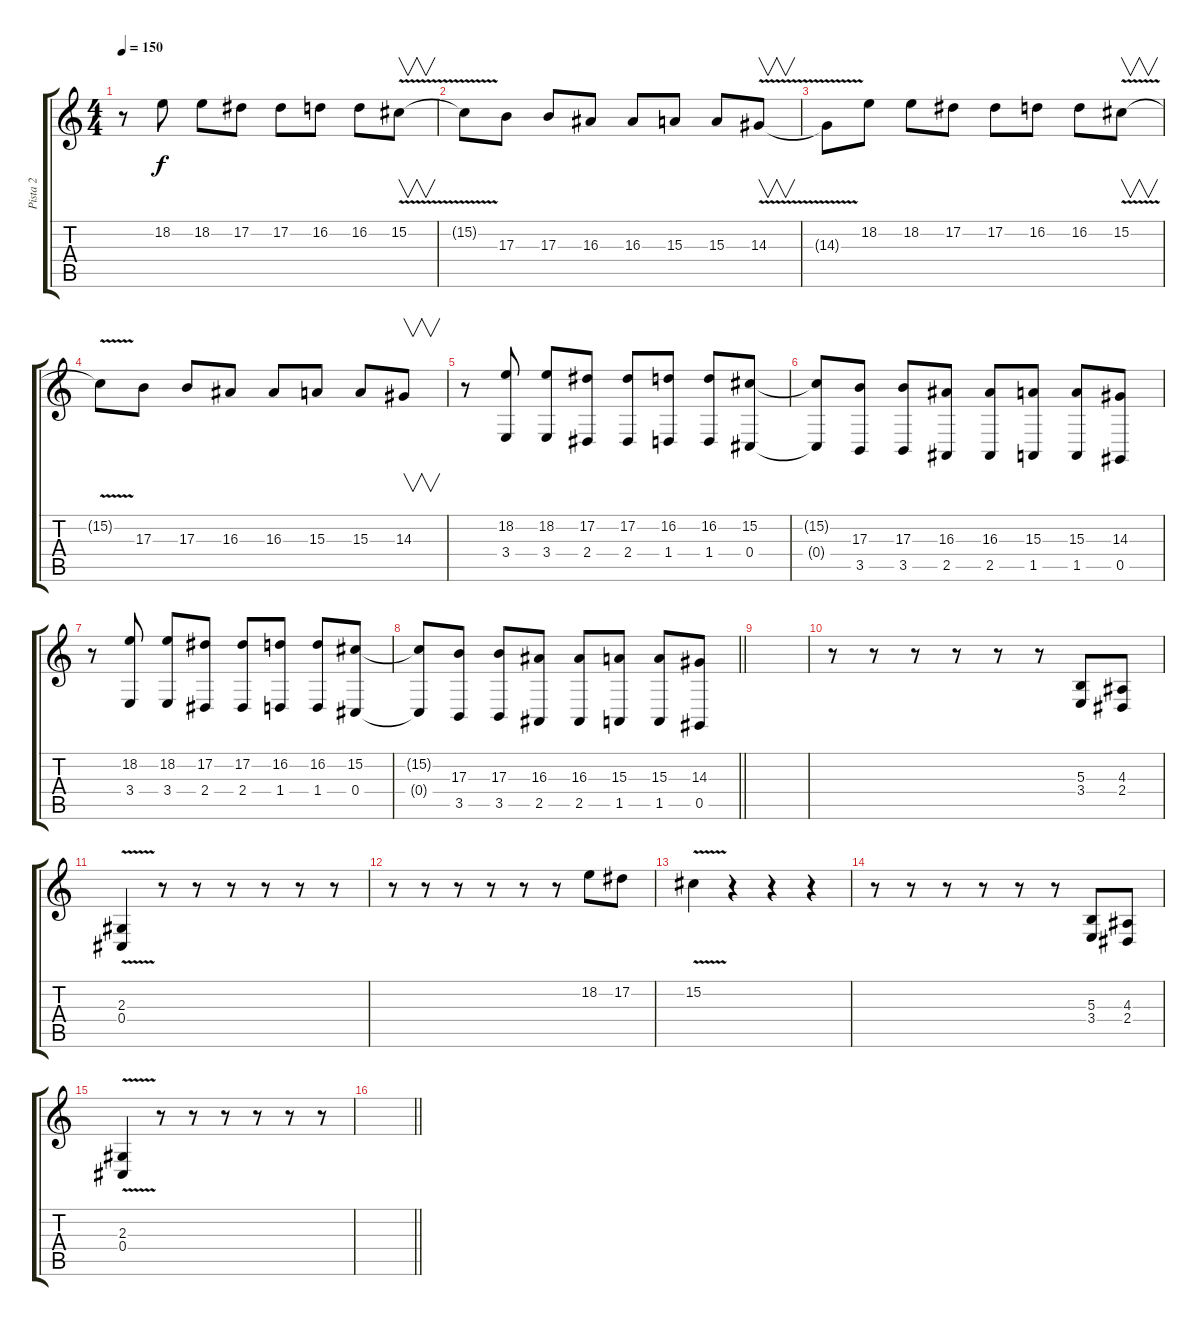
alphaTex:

\track ("Pista 2" "Pista 2") {instrument pad1newage}
\staff {score tabs}
\tuning (Eb4 Bb3 Gb3 Db3 Ab2 Eb2) {hide}
\ts (4 4)
\tempo 150
\clef g2
\ks c
r.8{dy f} 18.2.8 18.2.8 17.2.8 17.2.8 16.2.8 16.2.8 15.2{v}.8{v} |
15.2{t}.8 17.3.8 17.3.8 16.3.8 16.3.8 15.3.8 15.3.8 14.3{v}.8{v} |
14.3{t}.8 18.2.8 18.2.8 17.2.8 17.2.8 16.2.8 16.2.8 15.2{v}.8{v} |
15.2{t}.8 17.3.8 17.3.8 16.3.8 16.3.8 15.3.8 15.3.8 14.3.8{v} |
r.8 (18.2 3.4).8 (18.2 3.4).8 (17.2 2.4).8 (17.2 2.4).8 (16.2 1.4).8 (16.2 1.4).8 (15.2 0.4).8 |
(15.2{t} 0.4{t}).8 (17.3 3.5).8 (17.3 3.5).8 (16.3 2.5).8 (16.3 2.5).8 (15.3 1.5).8 (15.3 1.5).8 (14.3 0.5).8 |
r.8 (18.2 3.4).8 (18.2 3.4).8 (17.2 2.4).8 (17.2 2.4).8 (16.2 1.4).8 (16.2 1.4).8 (15.2 0.4).8 |
\barLineRight lightlight
(15.2{t} 0.4{t}).8 (17.3 3.5).8 (17.3 3.5).8 (16.3 2.5).8 (16.3 2.5).8 (15.3 1.5).8 (15.3 1.5).8 (14.3 0.5).8 |
|
r.8{instrument lead2sawtooth} r.8 r.8 r.8 r.8 r.8 (5.3 3.4).8 (4.3 2.4).8 |
(2.3{v} 0.4).4 r.8 r.8 r.8 r.8 r.8 r.8 |
r.8 r.8 r.8 r.8 r.8 r.8 18.2.8 17.2.8 |
15.2{v}.4 r.4 r.4 r.4 |
r.8 r.8 r.8 r.8 r.8 r.8 (5.3 3.4).8 (4.3 2.4).8 |
(2.3{v} 0.4).4 r.8 r.8 r.8 r.8 r.8 r.8 |
\barLineRight lightlight
